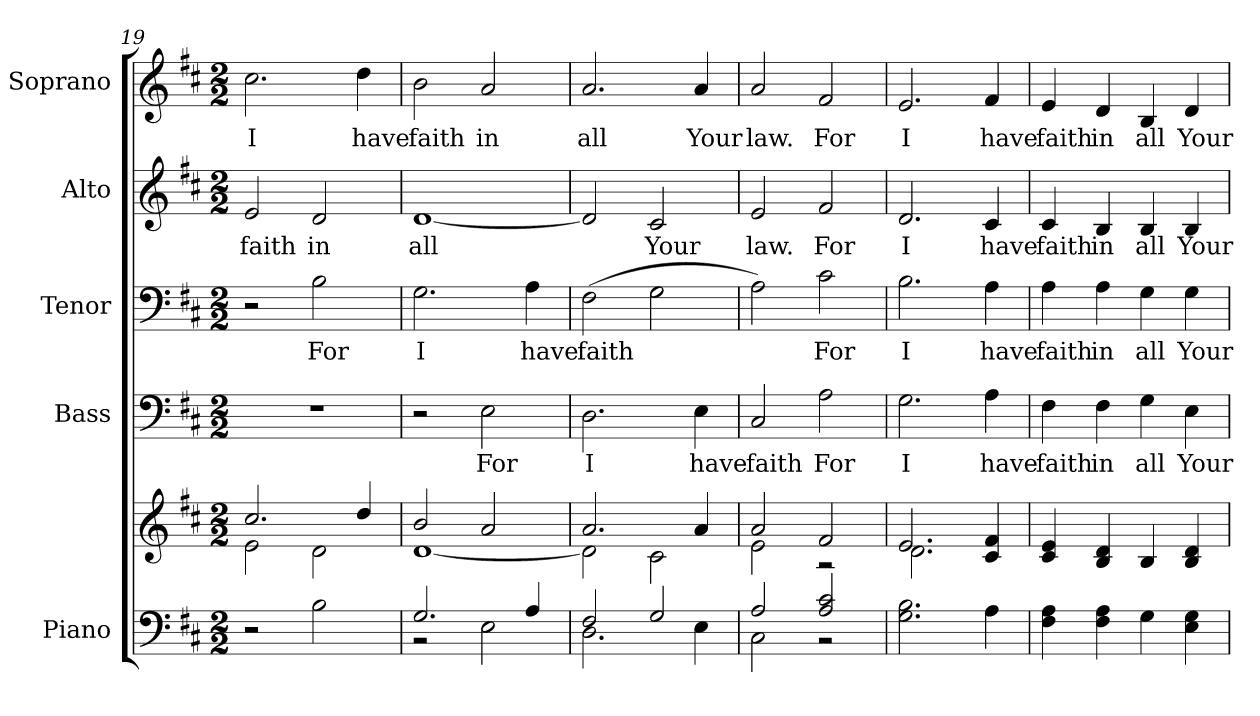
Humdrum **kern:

**kern	**kern	**kern	**text	**kern	**text	**kern	**text	**kern	**text
*part5	*part5	*part4	*part4	*part3	*part3	*part2	*part2	*part1	*part1
*staff6	*staff5	*staff4	*staff4	*staff3	*staff3	*staff2	*staff2	*staff1	*staff1
*I"Piano	*	*I"Bass	*	*I"Tenor	*	*I"Alto	*	*I"Soprano	*
*I'Pno.	*	*I'B.	*	*I'T.	*	*I'A.	*	*I'S.	*
!!LO:PB:g=z
*clefF4	*clefG2	*clefF4	*	*clefF4	*	*clefG2	*	*clefG2	*
*k[f#c#]	*k[f#c#]	*k[f#c#]	*	*k[f#c#]	*	*k[f#c#]	*	*k[f#c#]	*
*D:	*D:	*D:	*	*D:	*	*D:	*	*D:	*
*M2/2	*M2/2	*M2/2	*	*M2/2	*	*M2/2	*	*M2/2	*
=19	=19	=19	=19	=19	=19	=19	=19	=19	=19
*	*^	*	*	*	*	*	*	*	*
!	!	!	!	!	!	!	!	!LO:LY:b:color=#000000	!	!
!	!	!	!	!	!	!	!	!	!	!LO:LY:b:color=#000000
2r	2.cc#i/	2ei\	1r	.	2r	.	2ei/	faith	2.cc#i\	I
!	!	!	!	!	!	!LO:LY:b:color=#000000	!	!	!	!
!	!	!	!	!	!	!	!	!LO:LY:b:color=#000000	!	!
2Bi\	.	2di\	.	.	2Bi\	For	2di/	in	.	.
!	!	!	!	!	!	!	!	!	!	!LO:LY:b:color=#000000
.	4ddi/	.	.	.	.	.	.	.	4ddi\	have
=20	=20	=20	=20	=20	=20	=20	=20	=20	=20	=20
*^	*	*	*	*	*	*	*	*	*	*
!	!	!	!	!	!	!	!LO:LY:b:color=#000000	!	!	!	!
!	!	!	!	!	!	!	!	!	!LO:LY:b:color=#000000	!	!
!	!	!	!	!	!	!	!	!	!	!	!LO:LY:b:color=#000000
2.Gi/	2r	2bi/	[<1di	2r	.	2.Gi\	I	[<1di	all	2bi\	faith
!	!	!	!	!	!LO:LY:b:color=#000000	!	!	!	!	!	!
!	!	!	!	!	!	!	!	!	!	!	!LO:LY:b:color=#000000
.	2Ei\	2ai/	.	2Ei\	For	.	.	.	.	2ai/	in
!	!	!	!	!	!	!	!LO:LY:b:color=#000000	!	!	!	!
4Ai/	.	.	.	.	.	4Ai\	have	.	.	.	.
=21	=21	=21	=21	=21	=21	=21	=21	=21	=21	=21	=21
!	!	!	!	!	!LO:LY:b:color=#000000	!	!	!	!	!	!
!	!	!	!	!	!	!	!LO:LY:b:color=#000000	!	!	!	!
!	!	!	!	!	!	!	!	!	!	!	!LO:LY:b:color=#000000
2F#i/	2.Di\	2.ai/	2di\]	2.Di\	I	(2F#i\	faith	2di/]	.	2.ai/	all
!	!	!	!	!	!	!	!	!	!LO:LY:b:color=#000000	!	!
2Gi/	.	.	2c#i\	.	.	2Gi\	.	2c#i/	Your	.	.
!	!	!	!	!	!LO:LY:b:color=#000000	!	!	!	!	!	!
!	!	!	!	!	!	!	!	!	!	!	!LO:LY:b:color=#000000
.	4Ei\	4ai/	.	4Ei\	have	.	.	.	.	4ai/	Your
=22	=22	=22	=22	=22	=22	=22	=22	=22	=22	=22	=22
!	!	!	!	!	!LO:LY:b:color=#000000	!	!	!	!	!	!
!	!	!	!	!	!	!	!	!	!LO:LY:b:color=#000000	!	!
!	!	!	!	!	!	!	!	!	!	!	!LO:LY:b:color=#000000
2Ai/	2C#i\	2ai/	2ei\	2C#i/	faith	2Ai\)	.	2ei/	law.	2ai/	law.
!	!	!	!	!	!LO:LY:b:color=#000000	!	!	!	!	!	!
!	!	!	!	!	!	!	!LO:LY:b:color=#000000	!	!	!	!
!	!	!	!	!	!	!	!	!	!LO:LY:b:color=#000000	!	!
!	!	!	!	!	!	!	!	!	!	!	!LO:LY:b:color=#000000
2Ai/ 2c#i	2r	2f#i/	2r	2Ai\	For	2c#i\	For	2f#i/	For	2f#i/	For
*v	*v	*	*	*	*	*	*	*	*	*	*
=23	=23	=23	=23	=23	=23	=23	=23	=23	=23	=23
*^	*	*	*	*	*	*	*	*	*	*
!	!	!	!	!	!LO:LY:b:color=#000000	!	!	!	!	!	!
*v	*v	*	*	*	*	*	*	*	*	*	*
*^	*	*	*	*	*	*	*	*	*	*
!	!	!	!	!	!	!	!LO:LY:b:color=#000000	!	!	!	!
*v	*v	*	*	*	*	*	*	*	*	*	*
*^	*	*	*	*	*	*	*	*	*	*
!	!	!	!	!	!	!	!	!	!LO:LY:b:color=#000000	!	!
*v	*v	*	*	*	*	*	*	*	*	*	*
*^	*	*	*	*	*	*	*	*	*	*
!	!	!	!	!	!	!	!	!	!	!	!LO:LY:b:color=#000000
*v	*v	*	*	*	*	*	*	*	*	*	*
2.Gi\ 2.Bi	2.ei/	2.di\	2.Gi\	I	2.Bi\	I	2.di/	I	2.ei/	I
!	!	!	!	!LO:LY:b:color=#000000	!	!	!	!	!	!
!	!	!	!	!	!	!LO:LY:b:color=#000000	!	!	!	!
!	!	!	!	!	!	!	!	!LO:LY:b:color=#000000	!	!
!	!	!	!	!	!	!	!	!	!	!LO:LY:b:color=#000000
4Ai\	4c#i/ 4f#i	4ryy	4Ai\	have	4Ai\	have	4c#i/	have	4f#i/	have
*	*v	*v	*	*	*	*	*	*	*	*
=24	=24	=24	=24	=24	=24	=24	=24	=24	=24
*	*^	*	*	*	*	*	*	*	*
!	!	!	!	!LO:LY:b:color=#000000	!	!	!	!	!	!
*	*v	*v	*	*	*	*	*	*	*	*
*	*^	*	*	*	*	*	*	*	*
!	!	!	!	!	!	!LO:LY:b:color=#000000	!	!	!	!
*	*v	*v	*	*	*	*	*	*	*	*
*	*^	*	*	*	*	*	*	*	*
!	!	!	!	!	!	!	!	!LO:LY:b:color=#000000	!	!
*	*v	*v	*	*	*	*	*	*	*	*
*	*^	*	*	*	*	*	*	*	*
!	!	!	!	!	!	!	!	!	!	!LO:LY:b:color=#000000
*	*v	*v	*	*	*	*	*	*	*	*
4F#i\ 4Ai	4c#i/ 4ei	4F#i\	faith	4Ai\	faith	4c#i/	faith	4ei/	faith
!	!	!	!LO:LY:b:color=#000000	!	!	!	!	!	!
!	!	!	!	!	!LO:LY:b:color=#000000	!	!	!	!
!	!	!	!	!	!	!	!LO:LY:b:color=#000000	!	!
!	!	!	!	!	!	!	!	!	!LO:LY:b:color=#000000
4F#i\ 4Ai	4Bi/ 4di	4F#i\	in	4Ai\	in	4Bi/	in	4di/	in
!	!	!	!LO:LY:b:color=#000000	!	!	!	!	!	!
!	!	!	!	!	!LO:LY:b:color=#000000	!	!	!	!
!	!	!	!	!	!	!	!LO:LY:b:color=#000000	!	!
!	!	!	!	!	!	!	!	!	!LO:LY:b:color=#000000
4Gi\	4Bi/	4Gi\	all	4Gi\	all	4Bi/	all	4Bi/	all
!	!	!	!LO:LY:b:color=#000000	!	!	!	!	!	!
!	!	!	!	!	!LO:LY:b:color=#000000	!	!	!	!
!	!	!	!	!	!	!	!LO:LY:b:color=#000000	!	!
!	!	!	!	!	!	!	!	!	!LO:LY:b:color=#000000
4Ei\ 4Gi	4Bi/ 4di	4Ei\	Your	4Gi\	Your	4Bi/	Your	4di/	Your
=	=	=	=	=	=	=	=	=	=
*-	*-	*-	*-	*-	*-	*-	*-	*-	*-
